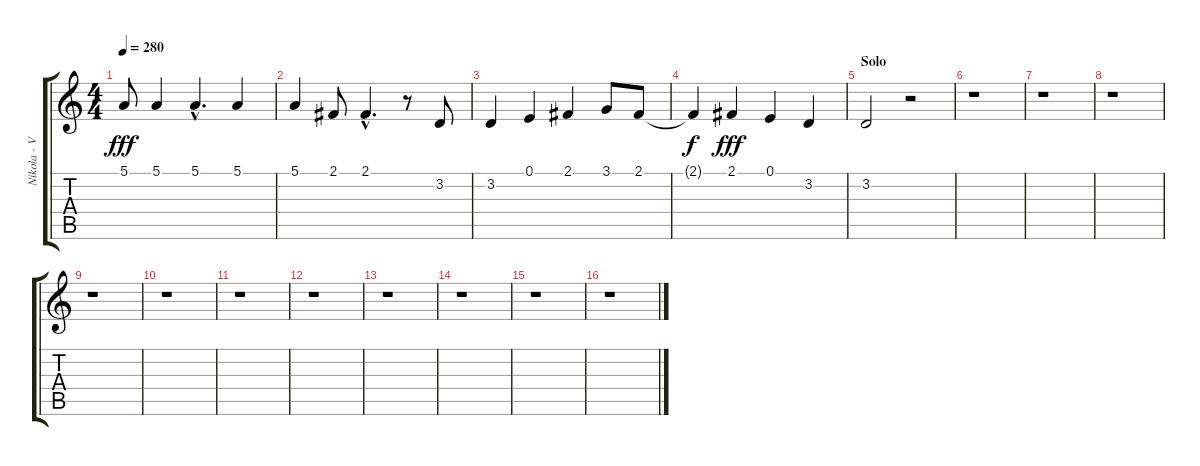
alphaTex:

\track ("Nikola - Vocal" "Nikola - V") {instrument flute}
\staff {score tabs}
\tuning (E4 B3 G3 D3 A2 E2) {hide}
\ts (4 4)
\tempo 280
\clef g2
\ks c
5.1.8{dy fff} 5.1.4 5.1{hac}.4{d} 5.1.4 |
5.1.4 2.1.8 2.1{hac}.4{d} r.8 3.2.8 |
3.2.4 0.1.4 2.1.4 3.1.8 2.1.8 |
2.1{t}.4{dy f} 2.1.4{dy fff} 0.1.4 3.2.4 |
\section ("" "Solo")
3.2.2 r.2 |
r.1 |
r.1 |
r.1 |
r.1 |
r.1 |
r.1 |
r.1 |
r.1 |
r.1 |
r.1 |
r.1
